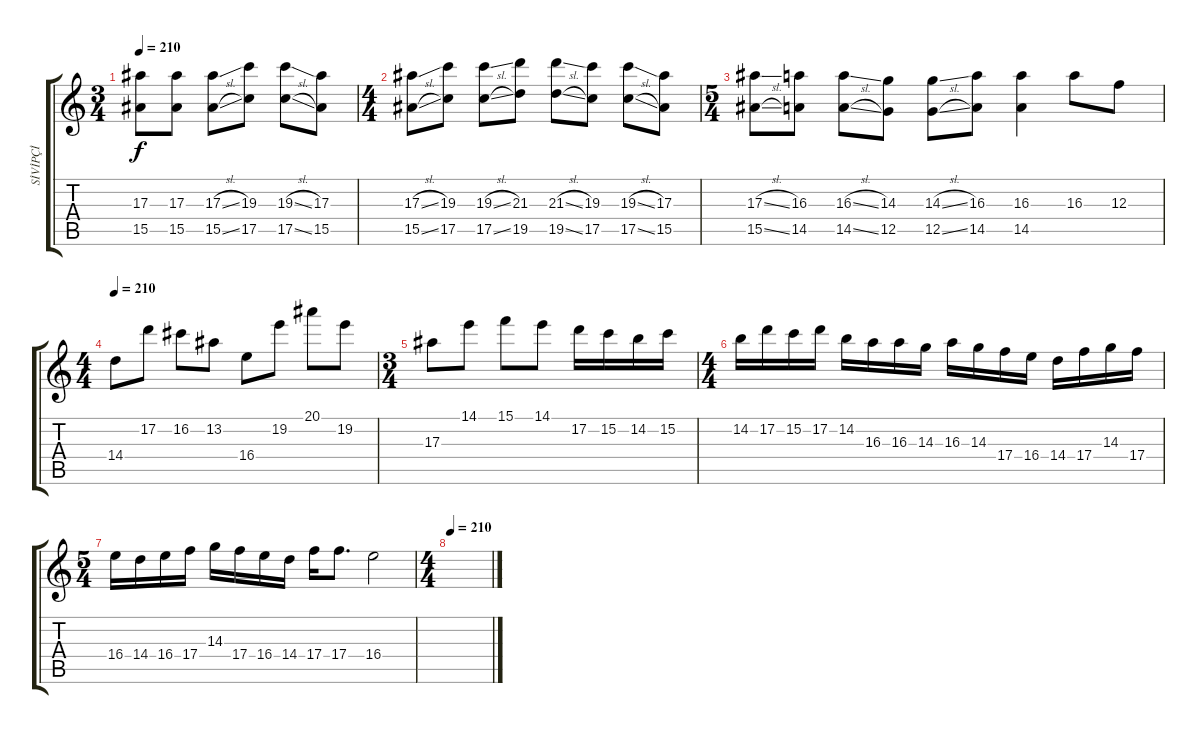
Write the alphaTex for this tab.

\track ("SİVİPÇİ" "SİVİPÇİ") {instrument distortionguitar}
\staff {score tabs}
\tuning (D4 A3 F3 C3 G2 D2) {hide}
\ts (3 4)
\tempo 210
\clef g2
\ks c
(17.3 15.5).8{dy f} (17.3 15.5).8 (17.3{sl} 15.5{sl}).8 (19.3 17.5).8 (19.3{sl} 17.5{sl}).8 (17.3 15.5).8 |
\ts (4 4)
(17.3{sl} 15.5{sl}).8 (19.3 17.5).8 (19.3{sl} 17.5{sl}).8 (21.3 19.5).8 (21.3{sl} 19.5{sl}).8 (19.3 17.5).8 (19.3{sl} 17.5{sl}).8 (17.3 15.5).8 |
\ts (5 4)
(17.3{sl} 15.5{sl}).8 (16.3 14.5).8 (16.3{sl} 14.5{sl}).8 (14.3 12.5).8 (14.3{sl} 12.5{sl}).8 (16.3 14.5).8 (16.3 14.5).4 16.3.8 12.3.8 |
\ts (4 4)
\tempo 210
14.4.8 17.2.8 16.2.8 13.2.8 16.4.8 19.2.8 20.1.8 19.2.8 |
\ts (3 4)
17.3.8 14.1.8 15.1.8 14.1.8 17.2.16 15.2.16 14.2.16 15.2.16 |
\ts (4 4)
14.2.16 17.2.16 15.2.16 17.2.16 14.2.16 16.3.16 16.3.16 14.3.16 16.3.16 14.3.16 17.4.16 16.4.16 14.4.16 17.4.16 14.3.16 17.4.16 |
\ts (5 4)
16.4.16 14.4.16 16.4.16 17.4.16 14.3.16 17.4.16 16.4.16 14.4.16 17.4.16 17.4.8{d} 16.4.2 |
\ts (4 4)
\tempo 210
